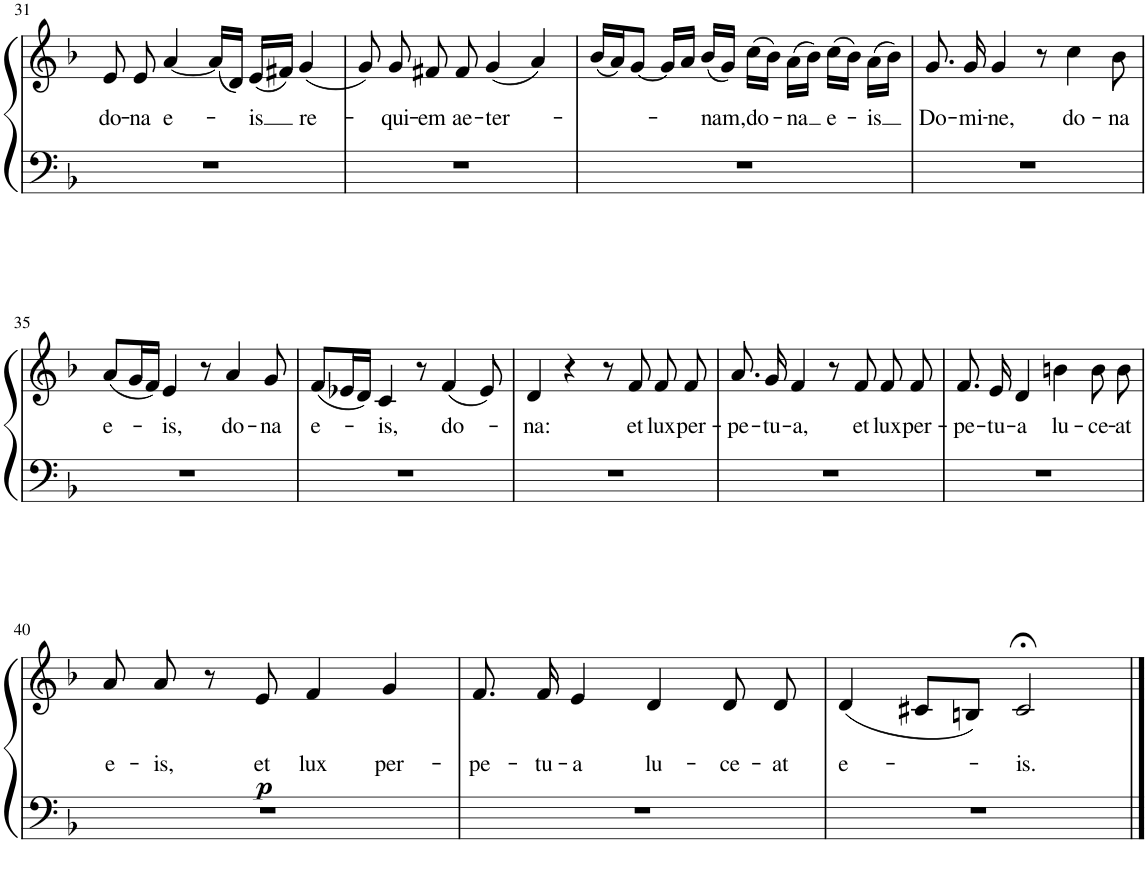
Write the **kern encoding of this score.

**kern	**kern	**text	**dynam
*part1	*part1	*part1	*part1
*staff2	*staff1	*staff1	*staff1/2
*I"Piano	*	*	*
*I'Pno.	*	*	*
!!LO:PB:g=z
*clefF4	*clefG2	*	*
*k[b-]	*k[b-]	*	*
*M4/4	*M4/4	*	*
*met(c)	*met(c)	*	*
=31	=31	=31	=31
!	!	!LO:LY:b	!
1r	8e/	do-	.
!	!	!LO:LY:b	!
.	8e/	-na	.
!	!	!LO:LY:b	!
.	[4a/	e-	.
.	(16a/LL]	.	.
.	16d/JJ)	.	.
!	!	!LO:LY:b	!
.	(16e/LL	-is	.
.	16f#X/JJ)	.	.
!	!	!LO:LY:b	!
.	(4g/	re-	.
=32	=32	=32	=32
1r	8g/)	.	.
!	!	!LO:LY:b	!
.	8g/	-qui-	.
!	!	!LO:LY:b	!
.	8f#X/	-em	.
!	!	!LO:LY:b	!
.	8f#/	ae-	.
!	!	!LO:LY:b	!
.	(4g/	-ter-	.
.	4a/)	.	.
=33	=33	=33	=33
1r	(16b-/LL	.	.
.	16a/J)	.	.
.	[8g/J	.	.
.	16g/LL]	.	.
.	16a/JJ	.	.
!	!	!LO:LY:b	!
.	(16b-/LL	-nam,	.
.	16g/JJ)	.	.
!	!	!LO:LY:b	!
.	(16cc\LL	do-	.
.	16b-\JJ)	.	.
!	!	!LO:LY:b	!
.	(16a\LL	-na	.
.	16b-\JJ)	.	.
!	!	!LO:LY:b	!
.	(16cc\LL	e-	.
.	16b-\JJ)	.	.
!	!	!LO:LY:b	!
.	(16a\LL	-is	.
.	16b-\JJ)	.	.
=34	=34	=34	=34
!	!	!LO:LY:b	!
1r	8.g/	Do-	.
!	!	!LO:LY:b	!
.	16g/	-mi-	.
!	!	!LO:LY:b	!
.	4g/	-ne,	.
.	8r	.	.
!	!	!LO:LY:b	!
.	4cc\	do-	.
!	!	!LO:LY:b	!
.	8b-\	-na	.
!!LO:LB:g=z
=35	=35	=35	=35
!	!	!LO:LY:b	!
1r	(8a/L	e-	.
.	16g/L	.	.
.	16f/JJ)	.	.
!	!	!LO:LY:b	!
.	4e/	-is,	.
.	8r	.	.
!	!	!LO:LY:b	!
.	4a/	do-	.
!	!	!LO:LY:b	!
.	8g/	-na	.
=36	=36	=36	=36
!	!	!LO:LY:b	!
1r	(8f/L	e-	.
.	16e-X/L	.	.
.	16d/JJ)	.	.
!	!	!LO:LY:b	!
.	4c/	-is,	.
.	8r	.	.
!	!	!LO:LY:b	!
.	(4f/	do-	.
.	8e-/)	.	.
=37	=37	=37	=37
!	!	!LO:LY:b	!
1r	4d/	-na:	.
.	4r	.	.
.	8r	.	.
!	!	!LO:LY:b	!
.	8f/	et	.
!	!	!LO:LY:b	!
.	8f/	lux	.
!	!	!LO:LY:b	!
.	8f/	per-	.
=38	=38	=38	=38
!	!	!LO:LY:b	!
1r	8.a/	-pe-	.
!	!	!LO:LY:b	!
.	16g/	-tu-	.
!	!	!LO:LY:b	!
.	4f/	-a,	.
.	8r	.	.
!	!	!LO:LY:b	!
.	8f/	et	.
!	!	!LO:LY:b	!
.	8f/	lux	.
!	!	!LO:LY:b	!
.	8f/	per-	.
=39	=39	=39	=39
!	!	!LO:LY:b	!
1r	8.f/	-pe-	.
!	!	!LO:LY:b	!
.	16e/	-tu-	.
!	!	!LO:LY:b	!
.	4d/	-a	.
!	!	!LO:LY:b	!
.	4bn\	lu-	.
!	!	!LO:LY:b	!
.	8b\	-ce-	.
!	!	!LO:LY:b	!
.	8b\	-at	.
!!LO:LB:g=z
=40	=40	=40	=40
!	!	!LO:LY:b	!
1r	8a/	e-	.
!	!	!LO:LY:b	!
.	8a/	-is,	.
.	8r	.	.
!	!	!LO:LY:b	!LO:DY:b
.	8e/	et	p
!	!	!LO:LY:b	!
.	4f/	lux	.
!	!	!LO:LY:b	!
.	4g/	per-	.
=41	=41	=41	=41
!	!	!LO:LY:b	!
1r	8.f/	-pe-	.
!	!	!LO:LY:b	!
.	16f/	-tu-	.
!	!	!LO:LY:b	!
.	4e/	-a	.
!	!	!LO:LY:b	!
.	4d/	lu-	.
!	!	!LO:LY:b	!
.	8d/	-ce-	.
!	!	!LO:LY:b	!
.	8d/	-at	.
=42	=42	=42	=42
!	!	!LO:LY:b	!
1r	(4d/	e-	.
.	8c#X/L	.	.
.	8Bn/J)	.	.
!	!	!LO:LY:b	!
.	2c#;</	-is.	.
==	==	==	==
*-	*-	*-	*-
